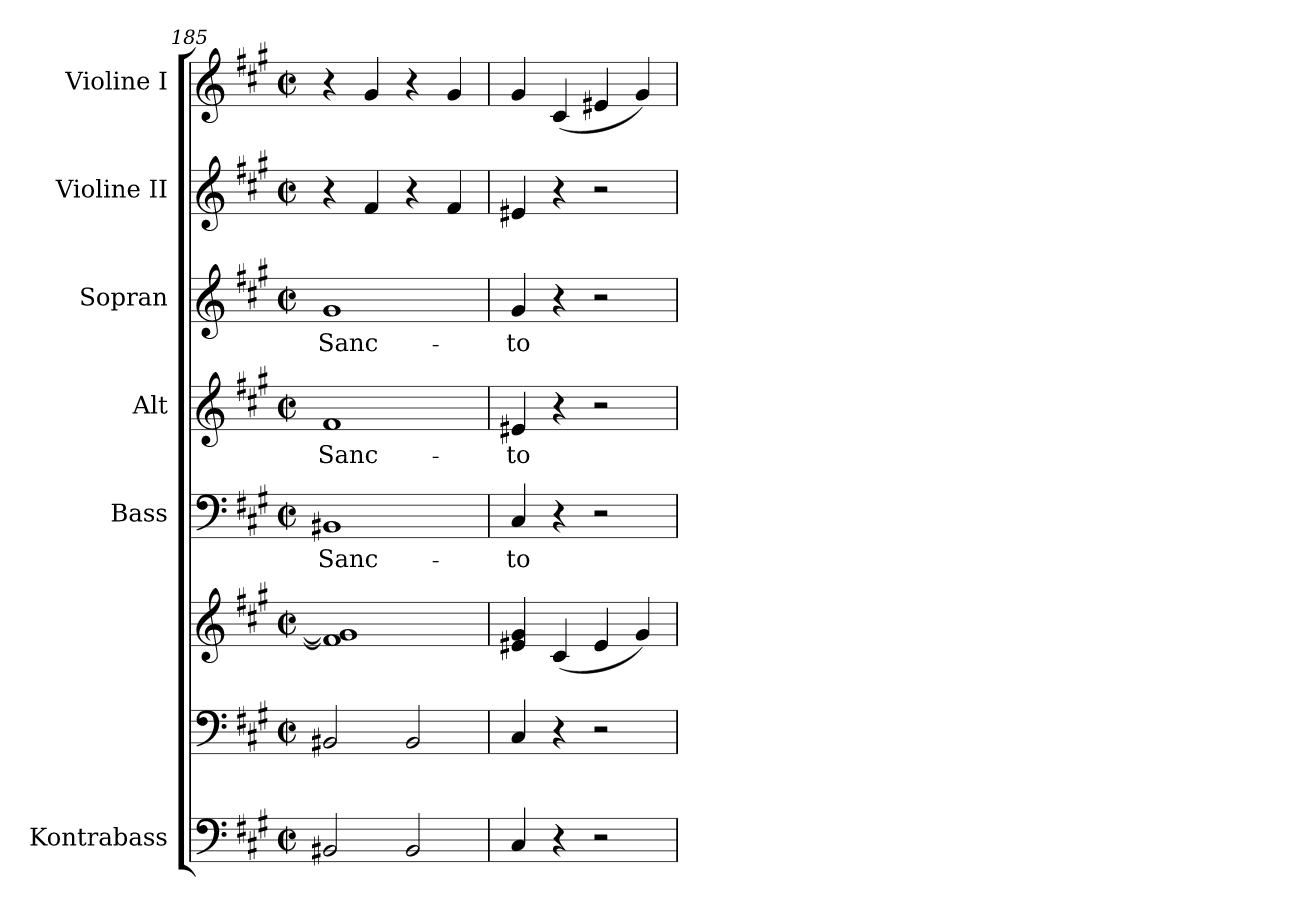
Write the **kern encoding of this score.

**kern	**kern	**kern	**kern	**text	**kern	**text	**kern	**text	**kern	**kern
*part7	*part6	*part6	*part5	*part5	*part4	*part4	*part3	*part3	*part2	*part1
*staff8	*staff7	*staff6	*staff5	*staff5	*staff4	*staff4	*staff3	*staff3	*staff2	*staff1
*I"Kontrabass	*	*	*I"Bass	*	*I"Alt	*	*I"Sopran	*	*I"Violine II	*I"Violine I
*I'Kb.	*	*	*I'B.	*	*I'A.	*	*I'S.	*	*I'Vl. II	*I'Vl. I
!!LO:PB:g=z
*clefF4	*clefF4	*clefG2	*clefF4	*	*clefG2	*	*clefG2	*	*clefG2	*clefG2
*ITrd7c12	*	*	*	*	*	*	*	*	*	*
*k[f#c#g#]	*k[f#c#g#]	*k[f#c#g#]	*k[f#c#g#]	*	*k[f#c#g#]	*	*k[f#c#g#]	*	*k[f#c#g#]	*k[f#c#g#]
*A:	*A:	*A:	*A:	*	*A:	*	*A:	*	*A:	*A:
*M2/2	*M2/2	*M2/2	*M2/2	*	*M2/2	*	*M2/2	*	*M2/2	*M2/2
*met(c|)	*met(c|)	*met(c|)	*met(c|)	*	*met(c|)	*	*met(c|)	*	*met(c|)	*met(c|)
=185	=185	=185	=185	=185	=185	=185	=185	=185	=185	=185
!	!	!	!	!LO:LY:b	!	!LO:LY:b	!	!LO:LY:b	!	!
2BBB#X/	2BB#X/	1f#] 1g#]	1BB#X	Sanc-	1f#	Sanc-	1g#	Sanc-	4r	4r
.	.	.	.	.	.	.	.	.	4f#/	4g#/
2BBB#/	2BB#/	.	.	.	.	.	.	.	4r	4r
.	.	.	.	.	.	.	.	.	4f#/	4g#/
=186	=186	=186	=186	=186	=186	=186	=186	=186	=186	=186
!	!	!	!	!LO:LY:b	!	!LO:LY:b	!	!LO:LY:b	!	!
4CC#/	4C#/	4e#X/ 4g#/	4C#/	-to	4e#X/	-to	4g#/	-to	4e#X/	4g#/
4r	4r	(<4c#/	4r	.	4r	.	4r	.	4r	(<4c#/
2r	2r	4e#/	2r	.	2r	.	2r	.	2r	4e#X/
.	.	4g#/)	.	.	.	.	.	.	.	4g#/)
=	=	=	=	=	=	=	=	=	=	=
*-	*-	*-	*-	*-	*-	*-	*-	*-	*-	*-
